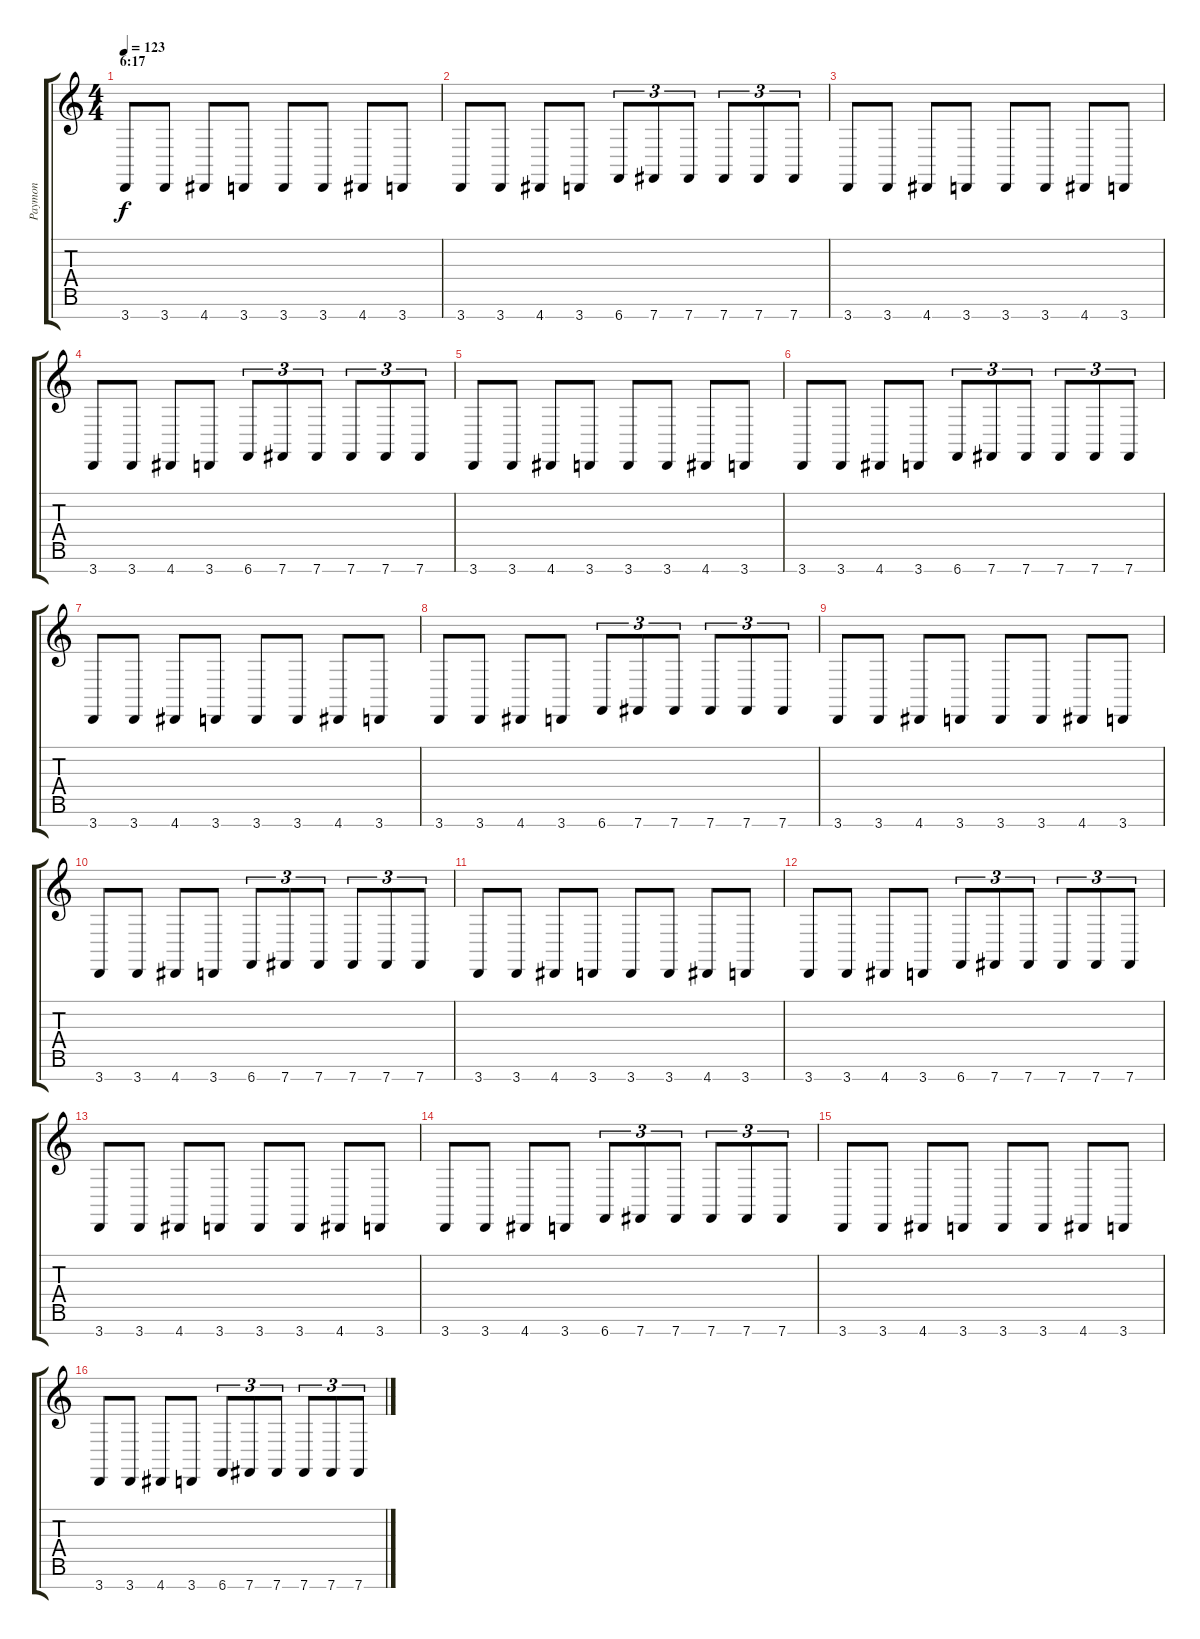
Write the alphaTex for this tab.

\track ("Paymon" "Paymon") {instrument choiraahs}
\staff {score tabs}
\tuning (E4 B3 G3 D3 A2 E2 B1) {hide}
\ts (4 4)
\section ("" "6:17")
\tempo 123
\clef g2
\ks c
3.7.8{dy f} 3.7.8 4.7.8 3.7.8 3.7.8 3.7.8 4.7.8 3.7.8 |
3.7.8 3.7.8 4.7.8 3.7.8 6.7.8{tu (3 2)} 7.7.8{tu (3 2)} 7.7.8{tu (3 2)} 7.7.8{tu (3 2)} 7.7.8{tu (3 2)} 7.7.8{tu (3 2)} |
3.7.8 3.7.8 4.7.8 3.7.8 3.7.8 3.7.8 4.7.8 3.7.8 |
3.7.8 3.7.8 4.7.8 3.7.8 6.7.8{tu (3 2)} 7.7.8{tu (3 2)} 7.7.8{tu (3 2)} 7.7.8{tu (3 2)} 7.7.8{tu (3 2)} 7.7.8{tu (3 2)} |
3.7.8 3.7.8 4.7.8 3.7.8 3.7.8 3.7.8 4.7.8 3.7.8 |
3.7.8 3.7.8 4.7.8 3.7.8 6.7.8{tu (3 2)} 7.7.8{tu (3 2)} 7.7.8{tu (3 2)} 7.7.8{tu (3 2)} 7.7.8{tu (3 2)} 7.7.8{tu (3 2)} |
3.7.8 3.7.8 4.7.8 3.7.8 3.7.8 3.7.8 4.7.8 3.7.8 |
3.7.8 3.7.8 4.7.8 3.7.8 6.7.8{tu (3 2)} 7.7.8{tu (3 2)} 7.7.8{tu (3 2)} 7.7.8{tu (3 2)} 7.7.8{tu (3 2)} 7.7.8{tu (3 2)} |
3.7.8 3.7.8 4.7.8 3.7.8 3.7.8 3.7.8 4.7.8 3.7.8 |
3.7.8 3.7.8 4.7.8 3.7.8 6.7.8{tu (3 2)} 7.7.8{tu (3 2)} 7.7.8{tu (3 2)} 7.7.8{tu (3 2)} 7.7.8{tu (3 2)} 7.7.8{tu (3 2)} |
3.7.8 3.7.8 4.7.8 3.7.8 3.7.8 3.7.8 4.7.8 3.7.8 |
3.7.8 3.7.8 4.7.8 3.7.8 6.7.8{tu (3 2)} 7.7.8{tu (3 2)} 7.7.8{tu (3 2)} 7.7.8{tu (3 2)} 7.7.8{tu (3 2)} 7.7.8{tu (3 2)} |
3.7.8 3.7.8 4.7.8 3.7.8 3.7.8 3.7.8 4.7.8 3.7.8 |
3.7.8 3.7.8 4.7.8 3.7.8 6.7.8{tu (3 2)} 7.7.8{tu (3 2)} 7.7.8{tu (3 2)} 7.7.8{tu (3 2)} 7.7.8{tu (3 2)} 7.7.8{tu (3 2)} |
3.7.8 3.7.8 4.7.8 3.7.8 3.7.8 3.7.8 4.7.8 3.7.8 |
3.7.8 3.7.8 4.7.8 3.7.8 6.7.8{tu (3 2)} 7.7.8{tu (3 2)} 7.7.8{tu (3 2)} 7.7.8{tu (3 2)} 7.7.8{tu (3 2)} 7.7.8{tu (3 2)}
